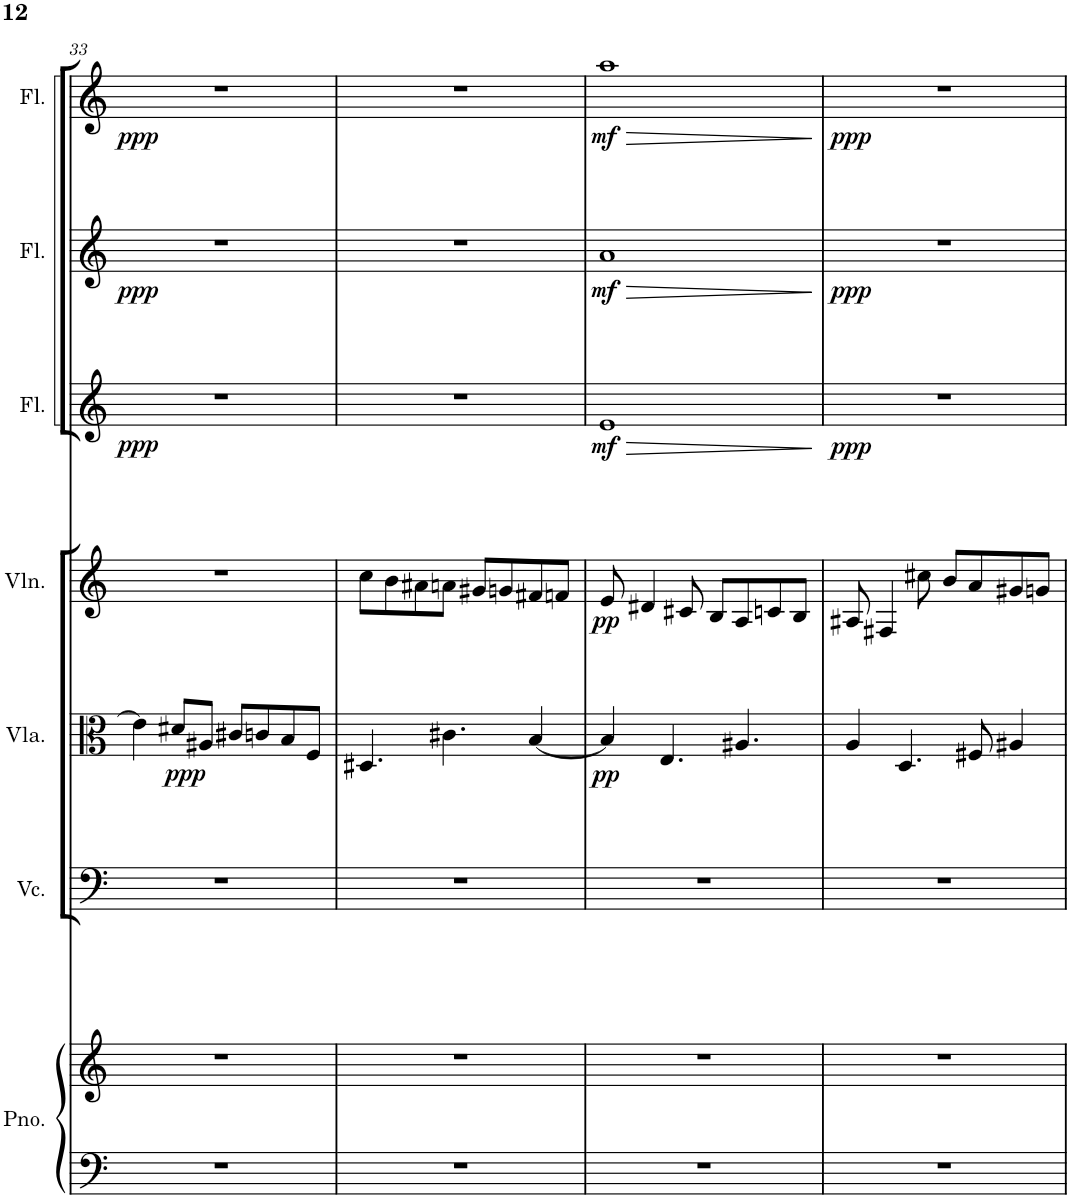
**kern	**kern	**kern	**kern	**dynam	**kern	**dynam	**kern	**dynam	**kern	**dynam	**kern	**dynam
*part7	*part7	*part6	*part5	*part5	*part4	*part4	*part3	*part3	*part2	*part2	*part1	*part1
*staff8	*staff7	*staff6	*staff5	*staff5	*staff4	*staff4	*staff3	*staff3	*staff2	*staff2	*staff1	*staff1
*I"Piano	*	*I"Violoncello	*I"Viola	*	*I"Violin	*	*I"Flute	*	*I"Flute	*	*I"Flute	*
*I'Pno.	*	*I'Vc.	*I'Vla.	*	*I'Vln.	*	*I'Fl.	*	*I'Fl.	*	*I'Fl.	*
!!LO:PB:g=z
*clefF4	*clefG2	*clefF4	*clefC3	*	*clefG2	*	*clefG2	*	*clefG2	*	*clefG2	*
*k[]	*k[]	*k[]	*k[]	*	*k[]	*	*k[]	*	*k[]	*	*k[]	*
*M4/4	*M4/4	*M4/4	*M4/4	*	*M4/4	*	*M4/4	*	*M4/4	*	*M4/4	*
=33	=33	=33	=33	=33	=33	=33	=33	=33	=33	=33	=33	=33
!	!	!	!	!	!	!	!	!LO:DY:b	!	!LO:DY:b	!	!LO:DY:b
1r	1r	1r	4e\]	.	1r	.	1r	ppp	1r	ppp	1r	ppp
!	!	!	!	!LO:DY:b	!	!	!	!	!	!	!	!
.	.	.	8d#X/L	ppp	.	.	.	.	.	.	.	.
.	.	.	8A#X/J	.	.	.	.	.	.	.	.	.
.	.	.	8c#X/L	.	.	.	.	.	.	.	.	.
.	.	.	8cn/	.	.	.	.	.	.	.	.	.
.	.	.	8B/	.	.	.	.	.	.	.	.	.
.	.	.	8F/J	.	.	.	.	.	.	.	.	.
=34	=34	=34	=34	=34	=34	=34	=34	=34	=34	=34	=34	=34
1r	1r	1r	4.D#X/	.	8cc\L	.	1r	.	1r	.	1r	.
.	.	.	.	.	8b\	.	.	.	.	.	.	.
.	.	.	.	.	8a#X\	.	.	.	.	.	.	.
.	.	.	4.c#X\	.	8an\J	.	.	.	.	.	.	.
.	.	.	.	.	8g#X/L	.	.	.	.	.	.	.
.	.	.	.	.	8gn/	.	.	.	.	.	.	.
.	.	.	[4B/	.	8f#X/	.	.	.	.	.	.	.
.	.	.	.	.	8fn/J	.	.	.	.	.	.	.
=35	=35	=35	=35	=35	=35	=35	=35	=35	=35	=35	=35	=35
!	!	!	!	!LO:DY:b	!	!LO:DY:b	!	!LO:DY:b	!	!LO:DY:b	!	!LO:DY:b
1r	1r	1r	4B/]	pp	8e/	pp	1e	mf	1a	mf	1aa	mf
.	.	.	.	.	4d#X/	.	.	.	.	.	.	.
.	.	.	4.E/	.	.	.	.	.	.	.	.	.
.	.	.	.	.	8c#X/	.	.	.	.	.	.	.
.	.	.	.	.	8B/L	.	.	.	.	.	.	.
.	.	.	4.A#X/	.	8A/	.	.	.	.	.	.	.
.	.	.	.	.	8cn/	.	.	.	.	.	.	.
.	.	.	.	.	8B/J	.	.	.	.	.	.	.
=36	=36	=36	=36	=36	=36	=36	=36	=36	=36	=36	=36	=36
!	!	!	!	!	!	!	!	!LO:DY:b	!	!LO:DY:b	!	!LO:DY:b
1r	1r	1r	4A/	.	8A#X/	.	1r	ppp	1r	ppp	1r	ppp
.	.	.	.	.	4F#X/	.	.	.	.	.	.	.
.	.	.	4.D/	.	.	.	.	.	.	.	.	.
.	.	.	.	.	8cc#X\	.	.	.	.	.	.	.
.	.	.	.	.	8b/L	.	.	.	.	.	.	.
.	.	.	8F#X/	.	8a/	.	.	.	.	.	.	.
.	.	.	4A#X/	.	8g#X/	.	.	.	.	.	.	.
.	.	.	.	.	8gn/J	.	.	.	.	.	.	.
=	=	=	=	=	=	=	=	=	=	=	=	=
*-	*-	*-	*-	*-	*-	*-	*-	*-	*-	*-	*-	*-
